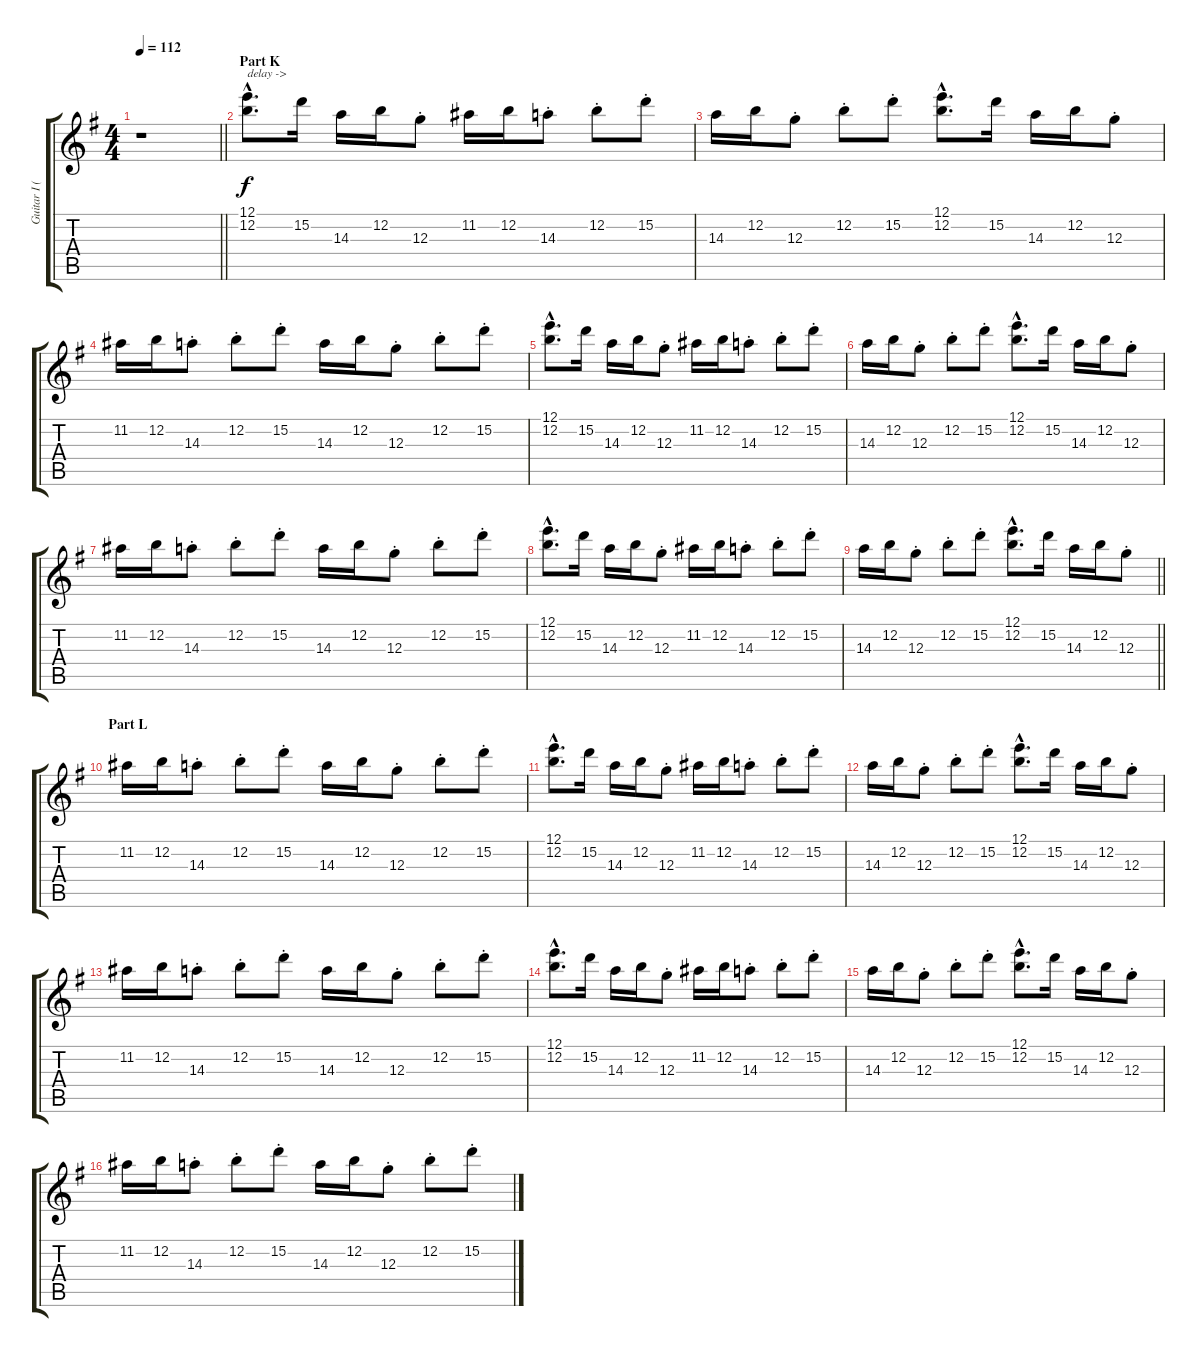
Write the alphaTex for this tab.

\track ("Guitar I (Sugizo)" "Guitar I (") {instrument electricguitarclean}
\staff {score tabs}
\tuning (E4 B3 G3 D3 A2 E2) {hide}
\ts (4 4)
\tempo 112
\clef g2
\barLineRight lightlight
\ks g
r.1{dy f} |
\section ("" "Part K")
(12.1{hac} 12.2{hac}).8{d txt "delay ->"} 15.2.16 14.3.16 12.2.16 12.3{st}.8 11.2.16 12.2.16 14.3{st}.8 12.2{st}.8 15.2{st}.8 |
14.3.16 12.2.16 12.3{st}.8 12.2{st}.8 15.2{st}.8 (12.1{hac} 12.2{hac}).8{d} 15.2.16 14.3.16 12.2.16 12.3{st}.8 |
11.2.16 12.2.16 14.3{st}.8 12.2{st}.8 15.2{st}.8 14.3.16 12.2.16 12.3{st}.8 12.2{st}.8 15.2{st}.8 |
(12.1{hac} 12.2{hac}).8{d} 15.2.16 14.3.16 12.2.16 12.3{st}.8 11.2.16 12.2.16 14.3{st}.8 12.2{st}.8 15.2{st}.8 |
14.3.16 12.2.16 12.3{st}.8 12.2{st}.8 15.2{st}.8 (12.1{hac} 12.2{hac}).8{d} 15.2.16 14.3.16 12.2.16 12.3{st}.8 |
11.2.16 12.2.16 14.3{st}.8 12.2{st}.8 15.2{st}.8 14.3.16 12.2.16 12.3{st}.8 12.2{st}.8 15.2{st}.8 |
(12.1{hac} 12.2{hac}).8{d} 15.2.16 14.3.16 12.2.16 12.3{st}.8 11.2.16 12.2.16 14.3{st}.8 12.2{st}.8 15.2{st}.8 |
\barLineRight lightlight
14.3.16 12.2.16 12.3{st}.8 12.2{st}.8 15.2{st}.8 (12.1{hac} 12.2{hac}).8{d} 15.2.16 14.3.16 12.2.16 12.3{st}.8 |
\section ("" "Part L")
11.2.16 12.2.16 14.3{st}.8 12.2{st}.8 15.2{st}.8 14.3.16 12.2.16 12.3{st}.8 12.2{st}.8 15.2{st}.8 |
(12.1{hac} 12.2{hac}).8{d} 15.2.16 14.3.16 12.2.16 12.3{st}.8 11.2.16 12.2.16 14.3{st}.8 12.2{st}.8 15.2{st}.8 |
14.3.16 12.2.16 12.3{st}.8 12.2{st}.8 15.2{st}.8 (12.1{hac} 12.2{hac}).8{d} 15.2.16 14.3.16 12.2.16 12.3{st}.8 |
11.2.16 12.2.16 14.3{st}.8 12.2{st}.8 15.2{st}.8 14.3.16 12.2.16 12.3{st}.8 12.2{st}.8 15.2{st}.8 |
(12.1{hac} 12.2{hac}).8{d} 15.2.16 14.3.16 12.2.16 12.3{st}.8 11.2.16 12.2.16 14.3{st}.8 12.2{st}.8 15.2{st}.8 |
14.3.16 12.2.16 12.3{st}.8 12.2{st}.8 15.2{st}.8 (12.1{hac} 12.2{hac}).8{d} 15.2.16 14.3.16 12.2.16 12.3{st}.8 |
11.2.16 12.2.16 14.3{st}.8 12.2{st}.8 15.2{st}.8 14.3.16 12.2.16 12.3{st}.8 12.2{st}.8 15.2{st}.8
